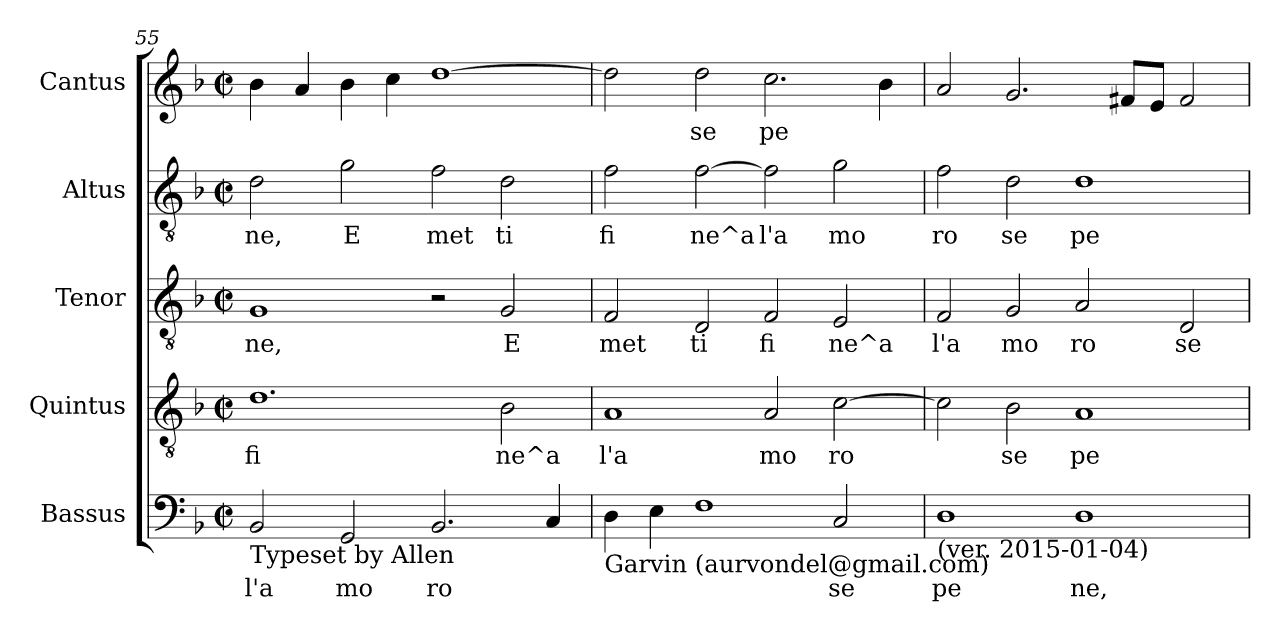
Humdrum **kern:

**kern	**text	**kern	**text	**kern	**text	**kern	**text	**kern	**text
*part5	*part5	*part4	*part4	*part3	*part3	*part2	*part2	*part1	*part1
*staff5	*staff5	*staff4	*staff4	*staff3	*staff3	*staff2	*staff2	*staff1	*staff1
*I"Bassus	*	*I"Quintus	*	*I"Tenor	*	*I"Altus	*	*I"Cantus	*
*clefF4	*	*clefGv2	*	*clefGv2	*	*clefGv2	*	*clefG2	*
*k[b-]	*	*k[b-]	*	*k[b-]	*	*k[b-]	*	*k[b-]	*
*F:	*	*F:	*	*F:	*	*F:	*	*F:	*
*M2/2	*	*M2/2	*	*M2/2	*	*M2/2	*	*M2/2	*
*met(c|)	*	*met(c|)	*	*met(c|)	*	*met(c|)	*	*met(c|)	*
=55	=55	=55	=55	=55	=55	=55	=55	=55	=55
!LO:TX:b:t=Typeset by Allen	!	!	!	!	!	!	!	!	!
!	!LO:LY:b:cj	!	!LO:LY:b:cj	!	!LO:LY:b:cj	!	!LO:LY:b:cj	!	!LO:LY:b:cj
2BB-/	l'a	1.d	fi	1G	ne,	2d\	ne,	4b-\	.
!	!	!	!	!	!	!	!	!	!LO:LY:b:cj
.	.	.	.	.	.	.	.	4a/	.
!	!LO:LY:b:cj	!	!	!	!	!	!LO:LY:b:cj	!	!LO:LY:b:cj
2GG/	mo	.	.	.	.	2g\	E	4b-\	.
!	!	!	!	!	!	!	!	!	!LO:LY:b:cj
.	.	.	.	.	.	.	.	4cc\	.
!	!LO:LY:b:cj	!	!	!	!	!	!LO:LY:b:cj	!	!LO:LY:b:cj
2.BB-/	ro	.	.	2r	.	2f\	met	[>1dd	.
!	!	!	!LO:LY:b:cj	!	!LO:LY:b:cj	!	!LO:LY:b:cj	!	!
.	.	2B-\	ne^a	2G/	E	2d\	ti	.	.
!	!LO:LY:b:cj	!	!	!	!	!	!	!	!
4C/	.	.	.	.	.	.	.	.	.
=56	=56	=56	=56	=56	=56	=56	=56	=56	=56
!LO:TX:b:t=Garvin (aurvondel@gmail.com)	!	!	!	!	!	!	!	!	!
!	!LO:LY:b:cj	!	!LO:LY:b:cj	!	!LO:LY:b:cj	!	!LO:LY:b:cj	!	!LO:LY:b:cj
4D\	.	1A	l'a	2F/	met	2f\	fi	2dd\]	.
!	!LO:LY:b:cj	!	!	!	!	!	!	!	!
4E\	.	.	.	.	.	.	.	.	.
!	!LO:LY:b:cj	!	!	!	!LO:LY:b:cj	!	!LO:LY:b:cj	!	!LO:LY:b:cj
1F	.	.	.	2D/	ti	[<2f\	ne^a	2dd\	se
!	!	!	!LO:LY:b:cj	!	!LO:LY:b:cj	!	!LO:LY:b:cj	!	!LO:LY:b:cj
.	.	2A/	mo	2F/	fi	2f\]	l'a	2.cc\	pe
!	!LO:LY:b:cj	!	!LO:LY:b:cj	!	!LO:LY:b:cj	!	!LO:LY:b:cj	!	!
2C/	se	[>2c\	ro	2E/	ne^a	2g\	mo	.	.
!	!	!	!	!	!	!	!	!	!LO:LY:b:cj
.	.	.	.	.	.	.	.	4b-\	.
=57	=57	=57	=57	=57	=57	=57	=57	=57	=57
!LO:TX:b:t=(ver. 2015-01-04)	!	!	!	!	!	!	!	!	!
!	!LO:LY:b:cj	!	!LO:LY:b:cj	!	!LO:LY:b:cj	!	!LO:LY:b:cj	!	!LO:LY:b:cj
1D	pe	2c\]	.	2F/	l'a	2f\	ro	2a/	.
!	!	!	!LO:LY:b:cj	!	!LO:LY:b:cj	!	!LO:LY:b:cj	!	!LO:LY:b:cj
.	.	2B-\	se	2G/	mo	2d\	se	2.g/	.
!	!LO:LY:b:cj	!	!LO:LY:b:cj	!	!LO:LY:b:cj	!	!LO:LY:b:cj	!	!
1D	ne,	1A	pe	2A/	ro	1d	pe	.	.
!	!	!	!	!	!	!	!	!	!LO:LY:b:cj
.	.	.	.	.	.	.	.	8f#/L	.
!	!	!	!	!	!	!	!	!	!LO:LY:b:cj
.	.	.	.	.	.	.	.	8e/J	.
!	!	!	!	!	!LO:LY:b:cj	!	!	!	!LO:LY:b:cj
.	.	.	.	2D/	se	.	.	2f#/	.
=	=	=	=	=	=	=	=	=	=
*-	*-	*-	*-	*-	*-	*-	*-	*-	*-
